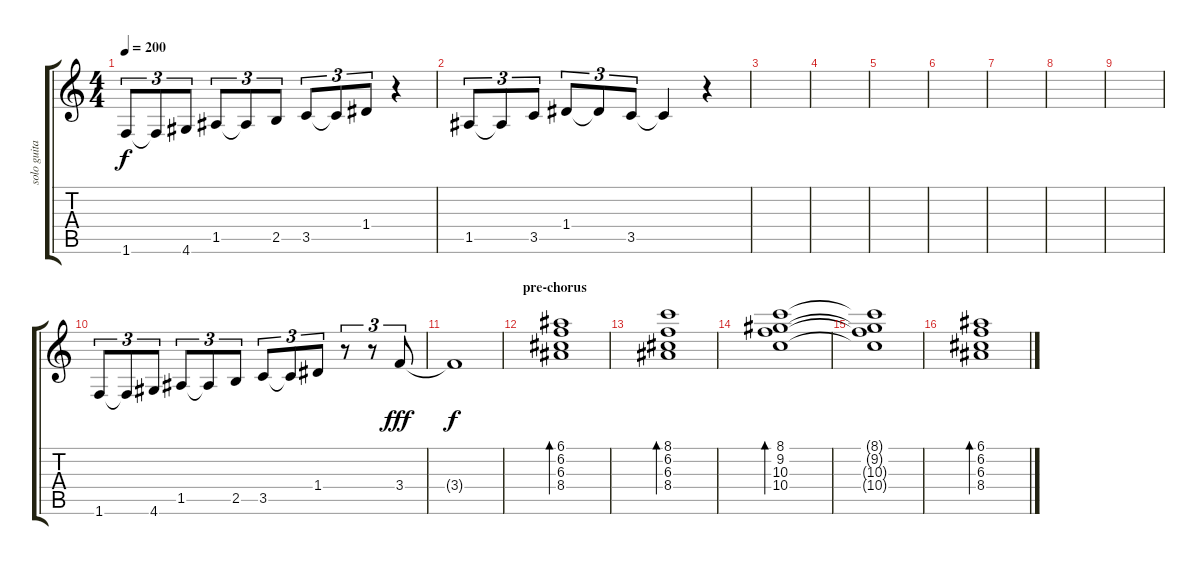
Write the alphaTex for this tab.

\track ("solo guitar" "solo guita") {instrument electricguitarclean}
\staff {score tabs}
\tuning (E4 B3 G3 D3 A2 E2) {hide}
\ts (4 4)
\tempo 200
\clef g2
\ks c
1.6.8{tu (3 2) dy f} 1.6{t}.8{tu (3 2)} 4.6.8{tu (3 2)} 1.5.8{tu (3 2)} 1.5{t}.8{tu (3 2)} 2.5.8{tu (3 2)} 3.5.8{tu (3 2)} 3.5{t}.8{tu (3 2)} 1.4.8{tu (3 2)} r.4 |
1.5.8{tu (3 2)} 1.5{t}.8{tu (3 2)} 3.5.8{tu (3 2)} 1.4.8{tu (3 2)} 1.4{t}.8{tu (3 2)} 3.5.8{tu (3 2)} 3.5{t}.4 r.4 |
|
|
|
|
|
|
|
1.6.8{tu (3 2)} 1.6{t}.8{tu (3 2)} 4.6.8{tu (3 2)} 1.5.8{tu (3 2)} 1.5{t}.8{tu (3 2)} 2.5.8{tu (3 2)} 3.5.8{tu (3 2)} 3.5{t}.8{tu (3 2)} 1.4.8{tu (3 2)} r.8{tu (3 2)} r.8{tu (3 2)} 3.4.8{tu (3 2) dy fff} |
3.4{t}.1{dy f} |
\section ("" "pre-chorus")
(6.1 6.2 6.3 8.4).1{bd 480} |
(8.1 6.2 6.3 8.4).1{bd 480} |
(8.1 9.2 10.3 10.4).1{bd 480} |
(8.1{t} 9.2{t} 10.3{t} 10.4{t}).1 |
(6.1 6.2 6.3 8.4).1{bd 480}
